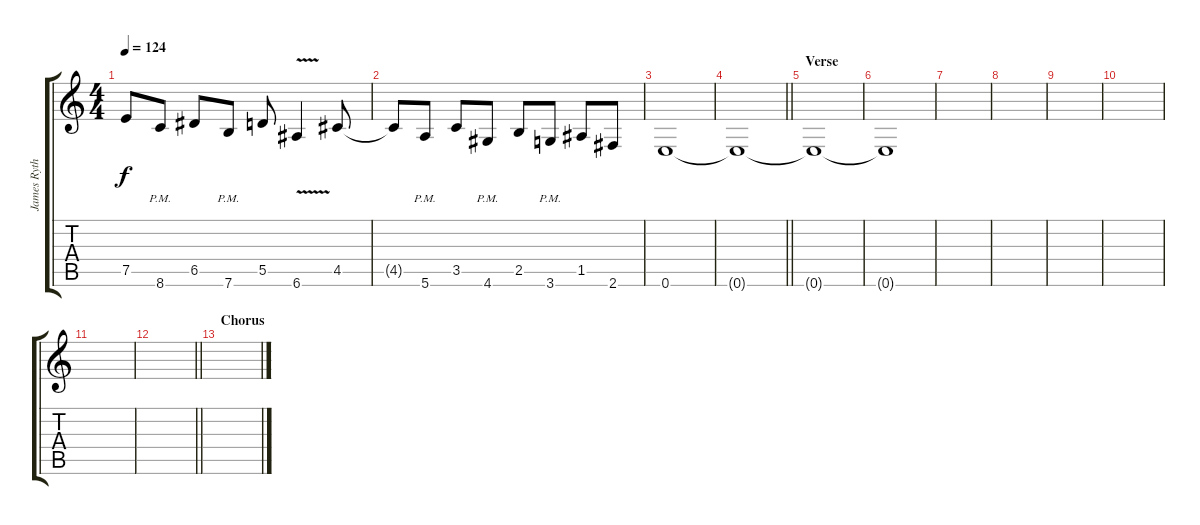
\track ("James Ryth." "James Ryth") {instrument distortionguitar}
\staff {score tabs}
\tuning (E4 B3 G3 D3 A2 E2) {hide}
\ts (4 4)
\tempo 124
\clef g2
\ks c
7.5{t}.8{dy f} 8.6{pm}.8 6.5.8 7.6{pm}.8 5.5.8 6.6{v}.4 4.5.8 |
4.5{t}.8 5.6{pm}.8 3.5.8 4.6{pm}.8 2.5.8 3.6{pm}.8 1.5.8 2.6.8 |
0.6.1 |
\barLineRight lightlight
0.6{t}.1 |
\section ("" "Verse")
0.6{t}.1 |
0.6{t}.1 |
|
|
|
|
|
\barLineRight lightlight
|
\section ("" "Chorus")
